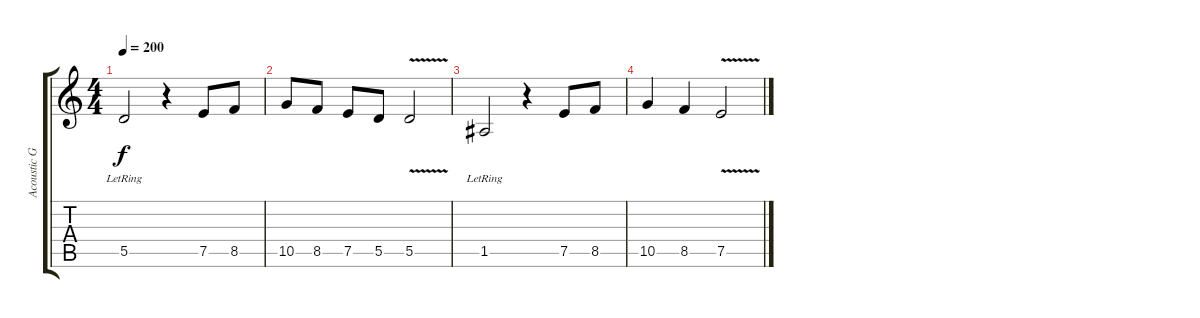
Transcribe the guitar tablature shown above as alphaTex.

\track ("Acoustic Guitar 2" "Acoustic G") {instrument acousticguitarsteel}
\staff {score tabs}
\tuning (E4 B3 G3 D3 A2 E2) {hide}
\ts (4 4)
\tempo 200
\clef g2
\ks c
5.5{lr}.2{dy f} r.4 7.5.8 8.5.8 |
10.5.8 8.5.8 7.5.8 5.5.8 5.5{v}.2 |
1.5{lr}.2 r.4 7.5.8 8.5.8 |
10.5.4 8.5.4 7.5{v}.2
